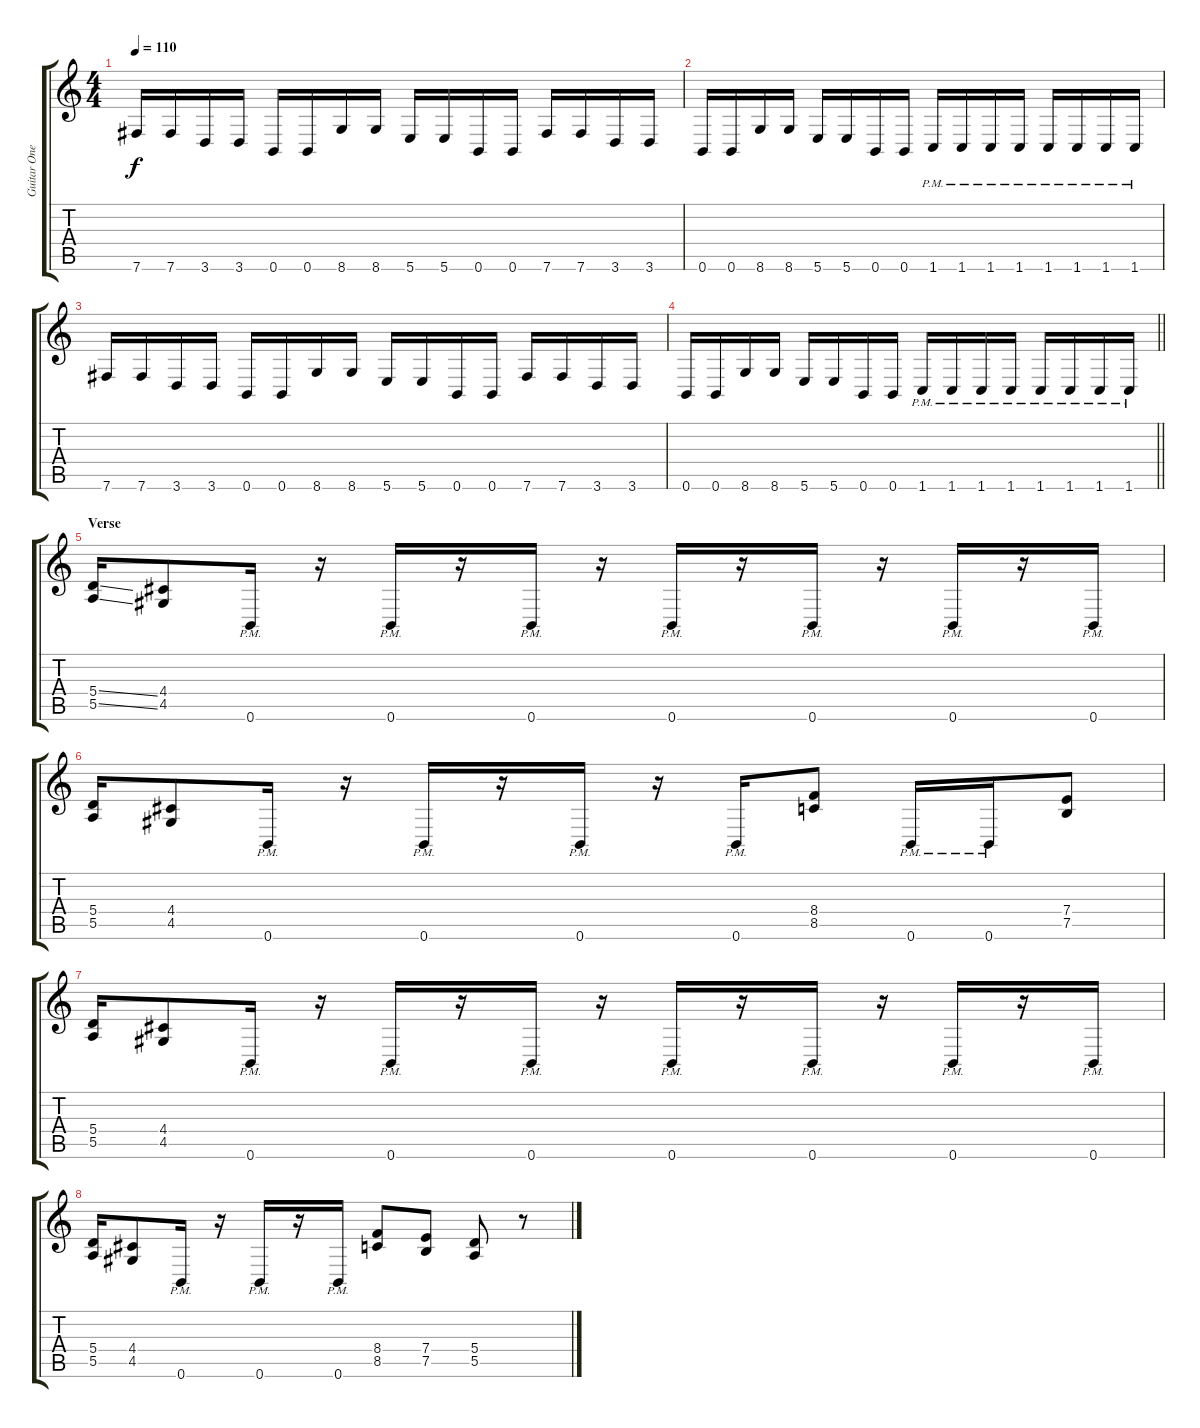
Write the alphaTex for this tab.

\track ("Guitar One" "Guitar One") {instrument distortionguitar}
\staff {score tabs}
\tuning (B3 Gb3 D3 A2 E2 B1) {hide}
\ts (4 4)
\tempo 110
\clef g2
\ks c
7.6.16{dy f} 7.6.16 3.6.16 3.6.16 0.6.16 0.6.16 8.6.16 8.6.16 5.6.16 5.6.16 0.6.16 0.6.16 7.6.16 7.6.16 3.6.16 3.6.16 |
0.6.16 0.6.16 8.6.16 8.6.16 5.6.16 5.6.16 0.6.16 0.6.16 1.6{pm}.16 1.6{pm}.16 1.6{pm}.16 1.6{pm}.16 1.6{pm}.16 1.6{pm}.16 1.6{pm}.16 1.6{pm}.16 |
7.6.16 7.6.16 3.6.16 3.6.16 0.6.16 0.6.16 8.6.16 8.6.16 5.6.16 5.6.16 0.6.16 0.6.16 7.6.16 7.6.16 3.6.16 3.6.16 |
\barLineRight lightlight
0.6.16 0.6.16 8.6.16 8.6.16 5.6.16 5.6.16 0.6.16 0.6.16 1.6{pm}.16 1.6{pm}.16 1.6{pm}.16 1.6{pm}.16 1.6{pm}.16 1.6{pm}.16 1.6{pm}.16 1.6{pm}.16 |
\section ("" "Verse")
(5.4{ss} 5.5{ss}).16 (4.4 4.5).8 0.6{pm}.16 r.16 0.6{pm}.16 r.16 0.6{pm}.16 r.16 0.6{pm}.16 r.16 0.6{pm}.16 r.16 0.6{pm}.16 r.16 0.6{pm}.16 |
(5.4 5.5).16 (4.4 4.5).8 0.6{pm}.16 r.16 0.6{pm}.16 r.16 0.6{pm}.16 r.16 0.6{pm}.16 (8.4 8.5).8 0.6{pm}.16 0.6{pm}.16 (7.4 7.5).8 |
(5.4 5.5).16 (4.4 4.5).8 0.6{pm}.16 r.16 0.6{pm}.16 r.16 0.6{pm}.16 r.16 0.6{pm}.16 r.16 0.6{pm}.16 r.16 0.6{pm}.16 r.16 0.6{pm}.16 |
(5.4 5.5).16 (4.4 4.5).8 0.6{pm}.16 r.16 0.6{pm}.16 r.16 0.6{pm}.16 (8.4 8.5).8 (7.4 7.5).8 (5.4 5.5).8 r.8
